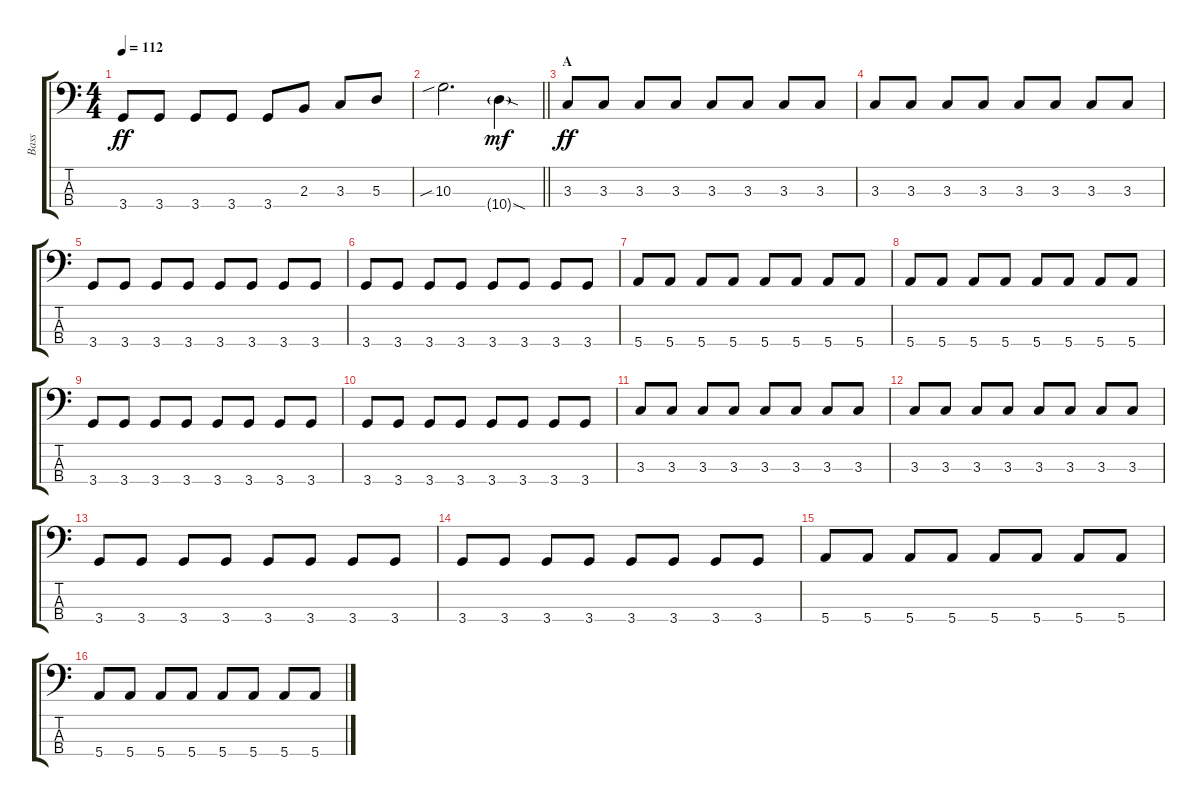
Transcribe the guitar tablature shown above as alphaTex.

\track ("Bass" "Bass") {instrument electricbasspick}
\staff {score tabs}
\tuning (G2 D2 A1 E1) {hide}
\ts (4 4)
\tempo 112
\clef f4
\ks c
3.4.8{dy ff} 3.4.8 3.4.8 3.4.8 3.4.8 2.3.8 3.3.8 5.3.8 |
\barLineRight lightlight
10.3{sib}.2{d} 10.4{sod g}.4{dy mf} |
\section ("" "A")
3.3.8{dy ff} 3.3.8 3.3.8 3.3.8 3.3.8 3.3.8 3.3.8 3.3.8 |
3.3.8 3.3.8 3.3.8 3.3.8 3.3.8 3.3.8 3.3.8 3.3.8 |
3.4.8 3.4.8 3.4.8 3.4.8 3.4.8 3.4.8 3.4.8 3.4.8 |
3.4.8 3.4.8 3.4.8 3.4.8 3.4.8 3.4.8 3.4.8 3.4.8 |
5.4.8 5.4.8 5.4.8 5.4.8 5.4.8 5.4.8 5.4.8 5.4.8 |
5.4.8 5.4.8 5.4.8 5.4.8 5.4.8 5.4.8 5.4.8 5.4.8 |
3.4.8 3.4.8 3.4.8 3.4.8 3.4.8 3.4.8 3.4.8 3.4.8 |
3.4.8 3.4.8 3.4.8 3.4.8 3.4.8 3.4.8 3.4.8 3.4.8 |
3.3.8 3.3.8 3.3.8 3.3.8 3.3.8 3.3.8 3.3.8 3.3.8 |
3.3.8 3.3.8 3.3.8 3.3.8 3.3.8 3.3.8 3.3.8 3.3.8 |
3.4.8 3.4.8 3.4.8 3.4.8 3.4.8 3.4.8 3.4.8 3.4.8 |
3.4.8 3.4.8 3.4.8 3.4.8 3.4.8 3.4.8 3.4.8 3.4.8 |
5.4.8 5.4.8 5.4.8 5.4.8 5.4.8 5.4.8 5.4.8 5.4.8 |
5.4.8 5.4.8 5.4.8 5.4.8 5.4.8 5.4.8 5.4.8 5.4.8
